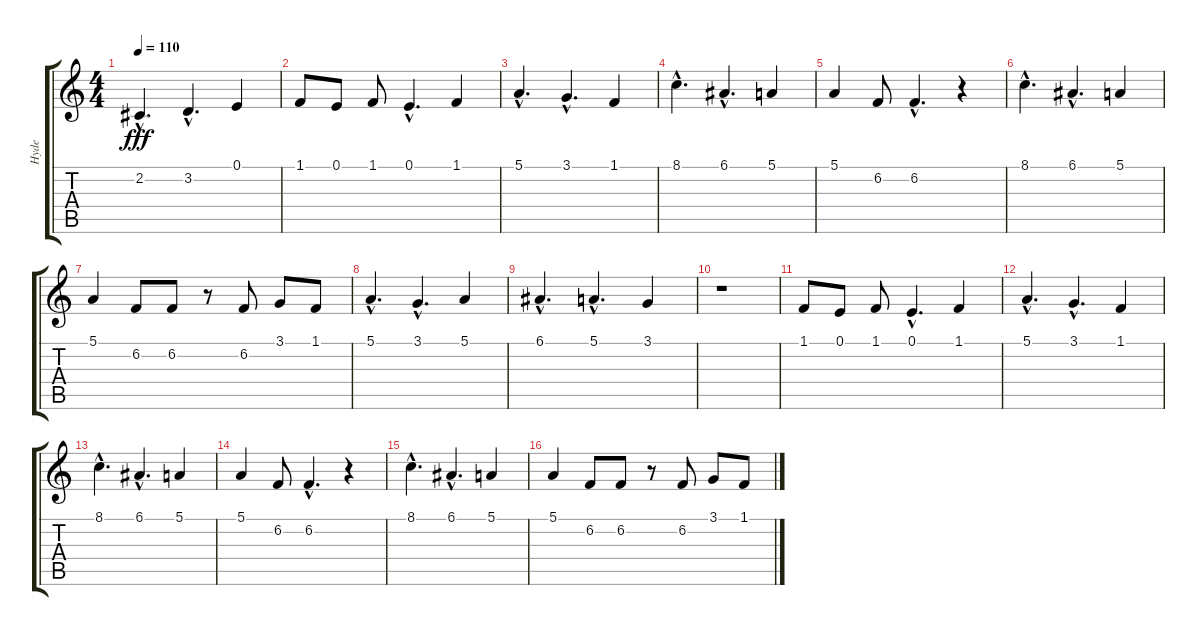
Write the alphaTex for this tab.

\track ("Hyde" "Hyde") {instrument flute}
\staff {score tabs}
\tuning (E4 B3 G3 D3 A2 E2) {hide}
\ts (4 4)
\tempo 110
\clef g2
\ks c
2.2{hac}.4{d dy fff} 3.2{hac}.4{d} 0.1.4 |
1.1.8 0.1.8 1.1.8 0.1{hac}.4{d} 1.1.4 |
5.1{hac}.4{d} 3.1{hac}.4{d} 1.1.4 |
8.1{hac}.4{d} 6.1{hac}.4{d} 5.1.4 |
5.1.4 6.2.8 6.2{hac}.4{d} r.4 |
8.1{hac}.4{d} 6.1{hac}.4{d} 5.1.4 |
5.1.4 6.2.8 6.2.8 r.8 6.2.8 3.1.8 1.1.8 |
5.1{hac}.4{d} 3.1{hac}.4{d} 5.1.4 |
6.1{hac}.4{d} 5.1{hac}.4{d} 3.1.4 |
r.1 |
1.1.8 0.1.8 1.1.8 0.1{hac}.4{d} 1.1.4 |
5.1{hac}.4{d} 3.1{hac}.4{d} 1.1.4 |
8.1{hac}.4{d} 6.1{hac}.4{d} 5.1.4 |
5.1.4 6.2.8 6.2{hac}.4{d} r.4 |
8.1{hac}.4{d} 6.1{hac}.4{d} 5.1.4 |
5.1.4 6.2.8 6.2.8 r.8 6.2.8 3.1.8 1.1.8
